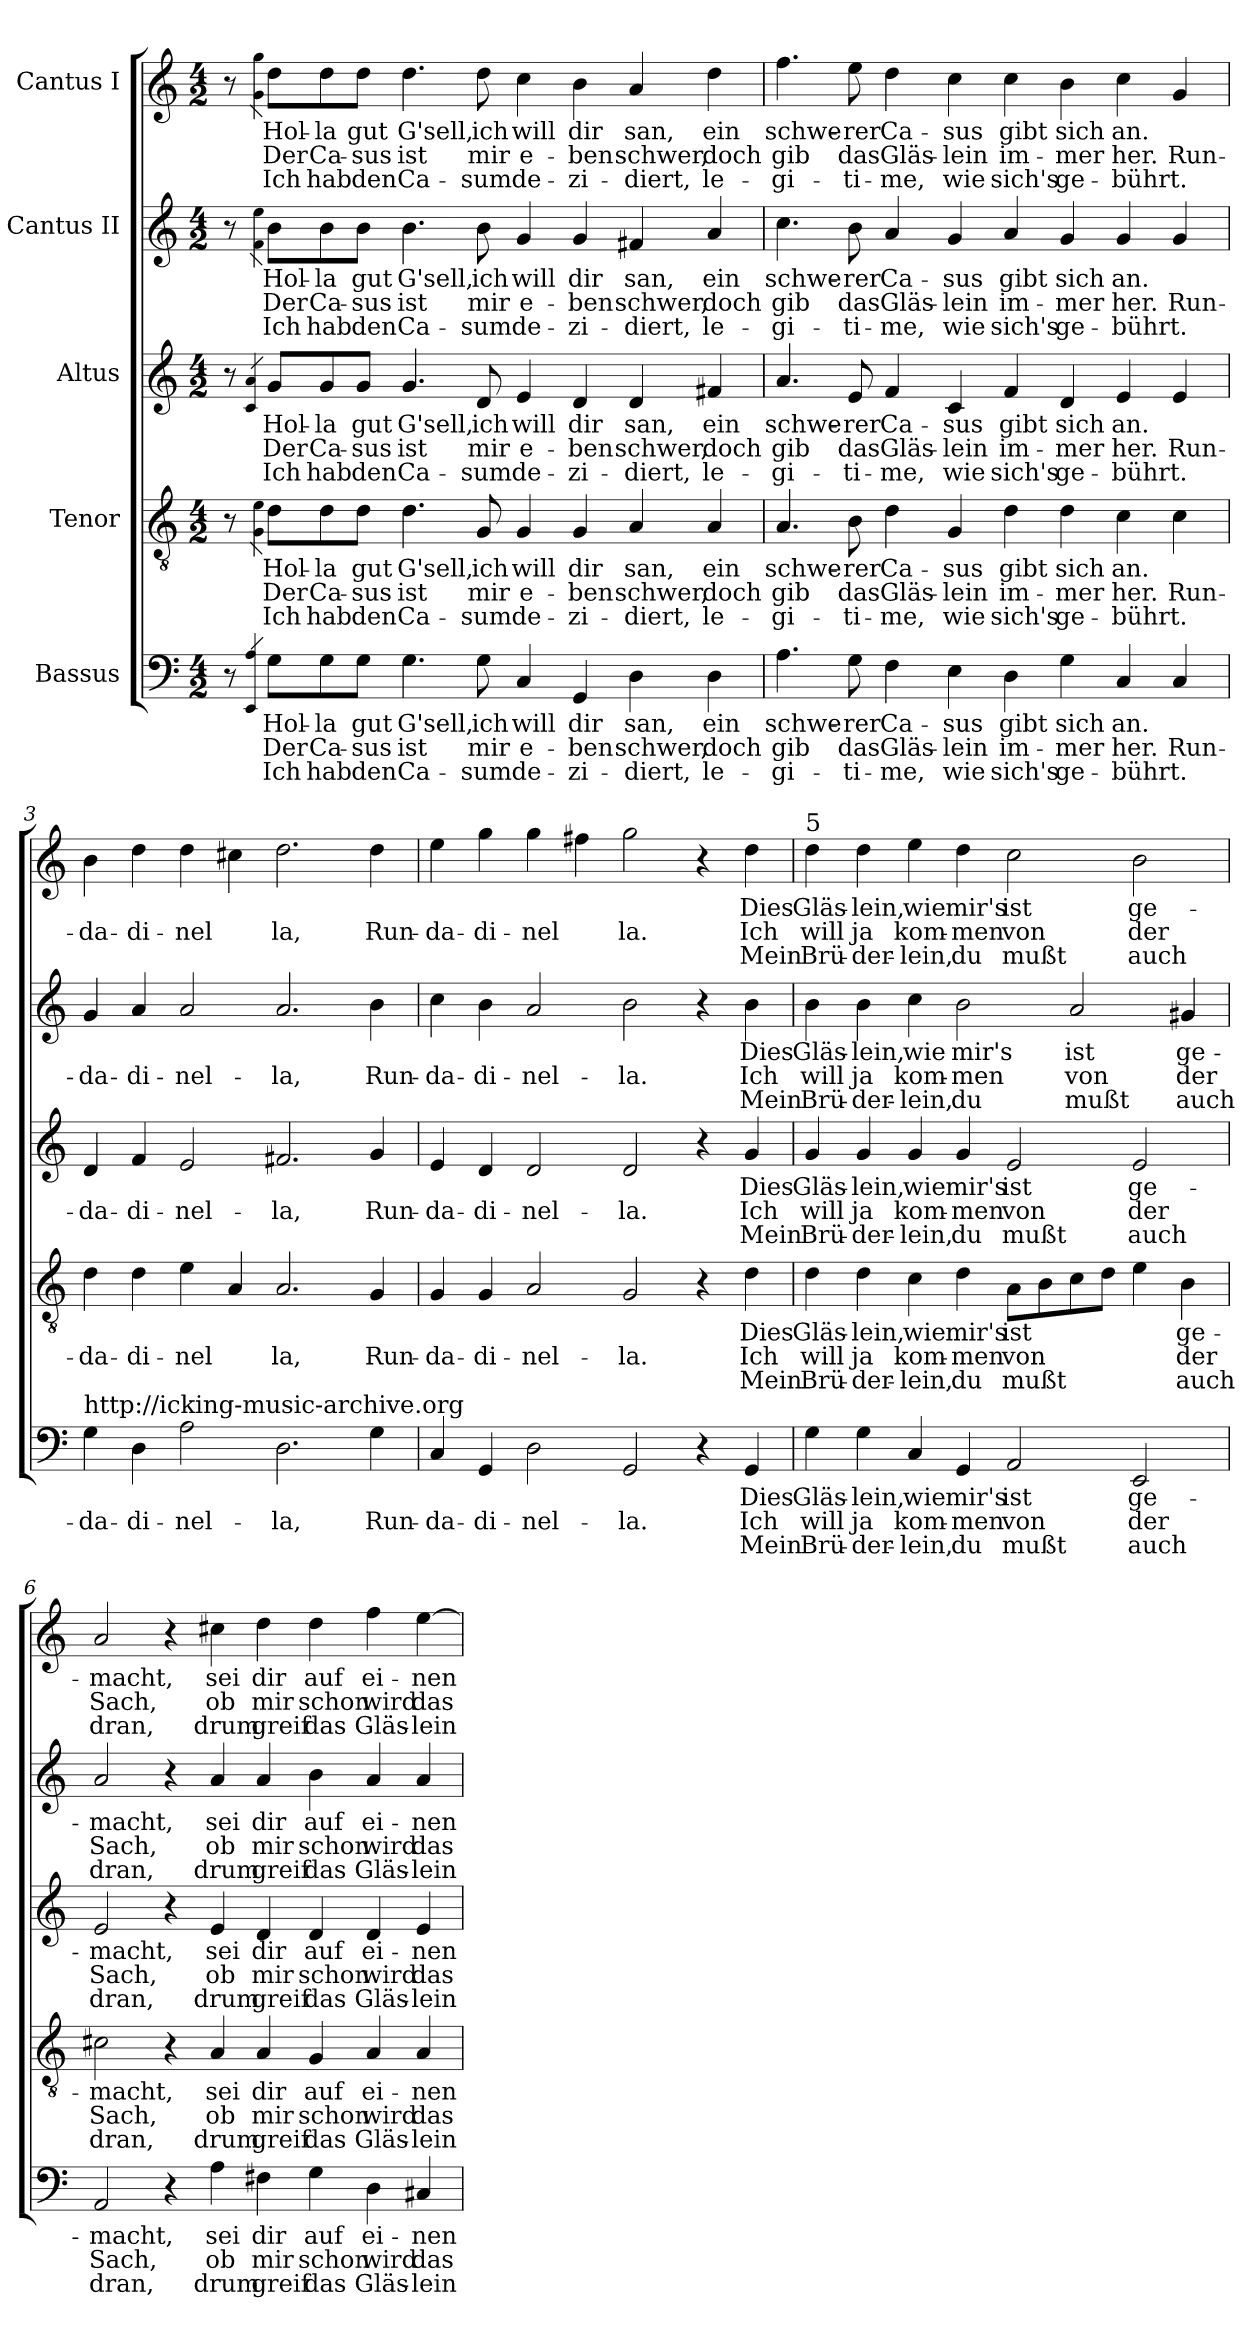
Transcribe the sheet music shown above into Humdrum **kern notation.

**kern	**text	**text	**text	**kern	**text	**text	**text	**kern	**text	**text	**text	**kern	**text	**text	**text	**kern	**text	**text	**text
*part5	*part5	*part5	*part5	*part4	*part4	*part4	*part4	*part3	*part3	*part3	*part3	*part2	*part2	*part2	*part2	*part1	*part1	*part1	*part1
*staff5	*staff5	*staff5	*staff5	*staff4	*staff4	*staff4	*staff4	*staff3	*staff3	*staff3	*staff3	*staff2	*staff2	*staff2	*staff2	*staff1	*staff1	*staff1	*staff1
*I"Bassus	*	*	*	*I"Tenor	*	*	*	*I"Altus	*	*	*	*I"Cantus II	*	*	*	*I"Cantus I	*	*	*
*clefF4	*	*	*	*clefGv2	*	*	*	*clefG2	*	*	*	*clefG2	*	*	*	*clefG2	*	*	*
*k[]	*	*	*	*k[]	*	*	*	*k[]	*	*	*	*k[]	*	*	*	*k[]	*	*	*
*M4/2	*	*	*	*M4/2	*	*	*	*M4/2	*	*	*	*M4/2	*	*	*	*M4/2	*	*	*
=1	=1	=1	=1	=1	=1	=1	=1	=1	=1	=1	=1	=1	=1	=1	=1	=1	=1	=1	=1
8r	.	.	.	8r	.	.	.	8r	.	.	.	8r	.	.	.	8r	.	.	.
4qEE 4qA	.	.	.	4qG 4qe	.	.	.	4qc 4qa	.	.	.	4qf 4qee	.	.	.	4qg 4qgg	.	.	.
!	!LO:LY:b	!LO:LY:b	!LO:LY:b	!	!LO:LY:b	!LO:LY:b	!LO:LY:b	!	!LO:LY:b	!LO:LY:b	!LO:LY:b	!	!LO:LY:b	!LO:LY:b	!LO:LY:b	!	!LO:LY:b	!LO:LY:b	!LO:LY:b
8G\L	Hol-	Der	Ich	8d\L	Hol-	Der	Ich	8g/L	Hol-	Der	Ich	8b\L	Hol-	Der	Ich	8dd\L	Hol-	Der	Ich
!	!LO:LY:b	!LO:LY:b	!LO:LY:b	!	!LO:LY:b	!LO:LY:b	!LO:LY:b	!	!LO:LY:b	!LO:LY:b	!LO:LY:b	!	!LO:LY:b	!LO:LY:b	!LO:LY:b	!	!LO:LY:b	!LO:LY:b	!LO:LY:b
8G\	la	Ca-	hab	8d\	la	Ca-	hab	8g/	la	Ca-	hab	8b\	la	Ca-	hab	8dd\	la	Ca-	hab
!	!LO:LY:b	!LO:LY:b	!LO:LY:b	!	!LO:LY:b	!LO:LY:b	!LO:LY:b	!	!LO:LY:b	!LO:LY:b	!LO:LY:b	!	!LO:LY:b	!LO:LY:b	!LO:LY:b	!	!LO:LY:b	!LO:LY:b	!LO:LY:b
8G\J	gut	sus	den	8d\J	gut	sus	den	8g/J	gut	sus	den	8b\J	gut	sus	den	8dd\J	gut	sus	den
!	!LO:LY:b	!LO:LY:b	!LO:LY:b	!	!LO:LY:b	!LO:LY:b	!LO:LY:b	!	!LO:LY:b	!LO:LY:b	!LO:LY:b	!	!LO:LY:b	!LO:LY:b	!LO:LY:b	!	!LO:LY:b	!LO:LY:b	!LO:LY:b
4.G\	G'sell,	ist	Ca-	4.d\	G'sell,	ist	Ca-	4.g/	G'sell,	ist	Ca-	4.b\	G'sell,	ist	Ca-	4.dd\	G'sell,	ist	Ca-
!	!LO:LY:b	!LO:LY:b	!LO:LY:b	!	!LO:LY:b	!LO:LY:b	!LO:LY:b	!	!LO:LY:b	!LO:LY:b	!LO:LY:b	!	!LO:LY:b	!LO:LY:b	!LO:LY:b	!	!LO:LY:b	!LO:LY:b	!LO:LY:b
8G\	ich	mir	sum	8G/	ich	mir	sum	8d/	ich	mir	sum	8b\	ich	mir	sum	8dd\	ich	mir	sum
!	!LO:LY:b	!LO:LY:b	!LO:LY:b	!	!LO:LY:b	!LO:LY:b	!LO:LY:b	!	!LO:LY:b	!LO:LY:b	!LO:LY:b	!	!LO:LY:b	!LO:LY:b	!LO:LY:b	!	!LO:LY:b	!LO:LY:b	!LO:LY:b
4C/	will	e-	de-	4G/	will	e-	de-	4e/	will	e-	de-	4g/	will	e-	de-	4cc\	will	e-	de-
!	!LO:LY:b	!LO:LY:b	!LO:LY:b	!	!LO:LY:b	!LO:LY:b	!LO:LY:b	!	!LO:LY:b	!LO:LY:b	!LO:LY:b	!	!LO:LY:b	!LO:LY:b	!LO:LY:b	!	!LO:LY:b	!LO:LY:b	!LO:LY:b
4GG/	dir	ben	zi-	4G/	dir	ben	zi-	4d/	dir	ben	zi-	4g/	dir	ben	zi-	4b\	dir	ben	zi-
!	!LO:LY:b	!LO:LY:b	!LO:LY:b	!	!LO:LY:b	!LO:LY:b	!LO:LY:b	!	!LO:LY:b	!LO:LY:b	!LO:LY:b	!	!LO:LY:b	!LO:LY:b	!LO:LY:b	!	!LO:LY:b	!LO:LY:b	!LO:LY:b
4D\	san,	schwer,	diert,	4A/	san,	schwer,	diert,	4d/	san,	schwer,	diert,	4f#X/	san,	schwer,	diert,	4a/	san,	schwer,	diert,
!	!LO:LY:b	!LO:LY:b	!LO:LY:b	!	!LO:LY:b	!LO:LY:b	!LO:LY:b	!	!LO:LY:b	!LO:LY:b	!LO:LY:b	!	!LO:LY:b	!LO:LY:b	!LO:LY:b	!	!LO:LY:b	!LO:LY:b	!LO:LY:b
4D\	ein	doch	le-	4A/	ein	doch	le-	4f#X/	ein	doch	le-	4a/	ein	doch	le-	4dd\	ein	doch	le-
=2	=2	=2	=2	=2	=2	=2	=2	=2	=2	=2	=2	=2	=2	=2	=2	=2	=2	=2	=2
!	!LO:LY:b	!LO:LY:b	!LO:LY:b	!	!LO:LY:b	!LO:LY:b	!LO:LY:b	!	!LO:LY:b	!LO:LY:b	!LO:LY:b	!	!LO:LY:b	!LO:LY:b	!LO:LY:b	!	!LO:LY:b	!LO:LY:b	!LO:LY:b
4.A\	schwe-	gib	gi-	4.A/	schwe-	gib	gi-	4.a/	schwe-	gib	gi-	4.cc\	schwe-	gib	gi-	4.ff\	schwe-	gib	gi-
!	!LO:LY:b	!LO:LY:b	!LO:LY:b	!	!LO:LY:b	!LO:LY:b	!LO:LY:b	!	!LO:LY:b	!LO:LY:b	!LO:LY:b	!	!LO:LY:b	!LO:LY:b	!LO:LY:b	!	!LO:LY:b	!LO:LY:b	!LO:LY:b
8G\	rer	das	ti-	8B\	rer	das	ti-	8e/	rer	das	ti-	8b\	rer	das	ti-	8ee\	rer	das	ti-
!	!LO:LY:b	!LO:LY:b	!LO:LY:b	!	!LO:LY:b	!LO:LY:b	!LO:LY:b	!	!LO:LY:b	!LO:LY:b	!LO:LY:b	!	!LO:LY:b	!LO:LY:b	!LO:LY:b	!	!LO:LY:b	!LO:LY:b	!LO:LY:b
4F\	Ca-	Gläs-	me,	4d\	Ca-	Gläs-	me,	4f/	Ca-	Gläs-	me,	4a/	Ca-	Gläs-	me,	4dd\	Ca-	Gläs-	me,
!	!LO:LY:b	!LO:LY:b	!LO:LY:b	!	!LO:LY:b	!LO:LY:b	!LO:LY:b	!	!LO:LY:b	!LO:LY:b	!LO:LY:b	!	!LO:LY:b	!LO:LY:b	!LO:LY:b	!	!LO:LY:b	!LO:LY:b	!LO:LY:b
4E\	sus	lein	wie	4G/	sus	lein	wie	4c/	sus	lein	wie	4g/	sus	lein	wie	4cc\	sus	lein	wie
!	!LO:LY:b	!LO:LY:b	!LO:LY:b	!	!LO:LY:b	!LO:LY:b	!LO:LY:b	!	!LO:LY:b	!LO:LY:b	!LO:LY:b	!	!LO:LY:b	!LO:LY:b	!LO:LY:b	!	!LO:LY:b	!LO:LY:b	!LO:LY:b
4D\	gibt	im-	sich's	4d\	gibt	im-	sich's	4f/	gibt	im-	sich's	4a/	gibt	im-	sich's	4cc\	gibt	im-	sich's
!	!LO:LY:b	!LO:LY:b	!LO:LY:b	!	!LO:LY:b	!LO:LY:b	!LO:LY:b	!	!LO:LY:b	!LO:LY:b	!LO:LY:b	!	!LO:LY:b	!LO:LY:b	!LO:LY:b	!	!LO:LY:b	!LO:LY:b	!LO:LY:b
4G\	sich	mer	ge-	4d\	sich	mer	ge-	4d/	sich	mer	ge-	4g/	sich	mer	ge-	4b\	sich	mer	ge-
!	!LO:LY:b	!LO:LY:b	!LO:LY:b	!	!LO:LY:b	!LO:LY:b	!LO:LY:b	!	!LO:LY:b	!LO:LY:b	!LO:LY:b	!	!LO:LY:b	!LO:LY:b	!LO:LY:b	!	!LO:LY:b	!LO:LY:b	!LO:LY:b
4C/	an.	her.	bührt.	4c\	an.	her.	bührt.	4e/	an.	her.	bührt.	4g/	an.	her.	bührt.	4cc\	an.	her.	bührt.
!	!	!LO:LY:b	!	!	!	!LO:LY:b	!	!	!	!LO:LY:b	!	!	!	!LO:LY:b	!	!	!	!LO:LY:b	!
4C/	.	Run-	.	4c\	.	Run-	.	4e/	.	Run-	.	4g/	.	Run-	.	4g/	.	Run-	.
!!LO:PB:g=z
=3	=3	=3	=3	=3	=3	=3	=3	=3	=3	=3	=3	=3	=3	=3	=3	=3	=3	=3	=3
!LO:TX:a:t=http&colon;//icking-music-archive.org	!	!	!	!	!	!	!	!	!	!	!	!	!	!	!	!	!	!	!
!	!	!LO:LY:b	!	!	!	!LO:LY:b	!	!	!	!LO:LY:b	!	!	!	!LO:LY:b	!	!	!	!LO:LY:b	!
4G\	.	da-	.	4d\	.	da-	.	4d/	.	da-	.	4g/	.	da-	.	4b\	.	da-	.
!	!	!LO:LY:b	!	!	!	!LO:LY:b	!	!	!	!LO:LY:b	!	!	!	!LO:LY:b	!	!	!	!LO:LY:b	!
4D\	.	di-	.	4d\	.	di-	.	4f/	.	di-	.	4a/	.	di-	.	4dd\	.	di-	.
!	!	!LO:LY:b	!	!	!	!LO:LY:b	!	!	!	!LO:LY:b	!	!	!	!LO:LY:b	!	!	!	!LO:LY:b	!
2A\	.	nel-	.	4e\	.	nel	.	2e/	.	nel-	.	2a/	.	nel-	.	4dd\	.	nel	.
!	!	!	!	!	!	!LO:LY:b	!	!	!	!	!	!	!	!	!	!	!	!LO:LY:b	!
.	.	.	.	4A/	.	-	.	.	.	.	.	.	.	.	.	4cc#X\	.	-	.
!	!	!LO:LY:b	!	!	!	!LO:LY:b	!	!	!	!LO:LY:b	!	!	!	!LO:LY:b	!	!	!	!LO:LY:b	!
2.D\	.	la,	.	2.A/	.	la,	.	2.f#X/	.	la,	.	2.a/	.	la,	.	2.dd\	.	la,	.
!	!	!LO:LY:b	!	!	!	!LO:LY:b	!	!	!	!LO:LY:b	!	!	!	!LO:LY:b	!	!	!	!LO:LY:b	!
4G\	.	Run-	.	4G/	.	Run-	.	4g/	.	Run-	.	4b\	.	Run-	.	4dd\	.	Run-	.
=4	=4	=4	=4	=4	=4	=4	=4	=4	=4	=4	=4	=4	=4	=4	=4	=4	=4	=4	=4
!	!	!LO:LY:b	!	!	!	!LO:LY:b	!	!	!	!LO:LY:b	!	!	!	!LO:LY:b	!	!	!	!LO:LY:b	!
4C/	.	da-	.	4G/	.	da-	.	4e/	.	da-	.	4cc\	.	da-	.	4ee\	.	da-	.
!	!	!LO:LY:b	!	!	!	!LO:LY:b	!	!	!	!LO:LY:b	!	!	!	!LO:LY:b	!	!	!	!LO:LY:b	!
4GG/	.	di-	.	4G/	.	di-	.	4d/	.	di-	.	4b\	.	di-	.	4gg\	.	di-	.
!	!	!LO:LY:b	!	!	!	!LO:LY:b	!	!	!	!LO:LY:b	!	!	!	!LO:LY:b	!	!	!	!LO:LY:b	!
2D\	.	nel-	.	2A/	.	nel-	.	2d/	.	nel-	.	2a/	.	nel-	.	4gg\	.	nel	.
!	!	!	!	!	!	!	!	!	!	!	!	!	!	!	!	!	!	!LO:LY:b	!
.	.	.	.	.	.	.	.	.	.	.	.	.	.	.	.	4ff#X\	.	-	.
!	!	!LO:LY:b	!	!	!	!LO:LY:b	!	!	!	!LO:LY:b	!	!	!	!LO:LY:b	!	!	!	!LO:LY:b	!
2GG/	.	la.	.	2G/	.	la.	.	2d/	.	la.	.	2b\	.	la.	.	2gg\	.	la.	.
4r	.	.	.	4r	.	.	.	4r	.	.	.	4r	.	.	.	4r	.	.	.
!	!LO:LY:b	!LO:LY:b	!LO:LY:b	!	!LO:LY:b	!LO:LY:b	!LO:LY:b	!	!LO:LY:b	!LO:LY:b	!LO:LY:b	!	!LO:LY:b	!LO:LY:b	!LO:LY:b	!	!LO:LY:b	!LO:LY:b	!LO:LY:b
4GG/	Dies	Ich	Mein	4d\	Dies	Ich	Mein	4g/	Dies	Ich	Mein	4b\	Dies	Ich	Mein	4dd\	Dies	Ich	Mein
=5	=5	=5	=5	=5	=5	=5	=5	=5	=5	=5	=5	=5	=5	=5	=5	=5	=5	=5	=5
!	!	!	!	!	!	!	!	!	!	!	!	!	!	!	!	!LO:TX:a:t=5	!	!	!
!	!LO:LY:b	!LO:LY:b	!LO:LY:b	!	!LO:LY:b	!LO:LY:b	!LO:LY:b	!	!LO:LY:b	!LO:LY:b	!LO:LY:b	!	!LO:LY:b	!LO:LY:b	!LO:LY:b	!	!LO:LY:b	!LO:LY:b	!LO:LY:b
4G\	Gläs-	will	Brü-	4d\	Gläs-	will	Brü-	4g/	Gläs-	will	Brü-	4b\	Gläs-	will	Brü-	4dd\	Gläs-	will	Brü-
!	!LO:LY:b	!LO:LY:b	!LO:LY:b	!	!LO:LY:b	!LO:LY:b	!LO:LY:b	!	!LO:LY:b	!LO:LY:b	!LO:LY:b	!	!LO:LY:b	!LO:LY:b	!LO:LY:b	!	!LO:LY:b	!LO:LY:b	!LO:LY:b
4G\	lein,	ja	der-	4d\	lein,	ja	der-	4g/	lein,	ja	der-	4b\	lein,	ja	der-	4dd\	lein,	ja	der-
!	!LO:LY:b	!LO:LY:b	!LO:LY:b	!	!LO:LY:b	!LO:LY:b	!LO:LY:b	!	!LO:LY:b	!LO:LY:b	!LO:LY:b	!	!LO:LY:b	!LO:LY:b	!LO:LY:b	!	!LO:LY:b	!LO:LY:b	!LO:LY:b
4C/	wie	kom-	lein,	4c\	wie	kom-	lein,	4g/	wie	kom-	lein,	4cc\	wie	kom-	lein,	4ee\	wie	kom-	lein,
!	!LO:LY:b	!LO:LY:b	!LO:LY:b	!	!LO:LY:b	!LO:LY:b	!LO:LY:b	!	!LO:LY:b	!LO:LY:b	!LO:LY:b	!	!LO:LY:b	!LO:LY:b	!LO:LY:b	!	!LO:LY:b	!LO:LY:b	!LO:LY:b
4GG/	mir's	men	du	4d\	mir's	men	du	4g/	mir's	men	du	2b\	mir's	men	du	4dd\	mir's	men	du
!	!LO:LY:b	!LO:LY:b	!LO:LY:b	!	!LO:LY:b	!LO:LY:b	!LO:LY:b	!	!LO:LY:b	!LO:LY:b	!LO:LY:b	!	!	!	!	!	!LO:LY:b	!LO:LY:b	!LO:LY:b
2AA/	ist	von	mußt	8A\L	ist	von	mußt	2e/	ist	von	mußt	.	.	.	.	2cc\	ist	von	mußt
.	.	.	.	8B\	.	.	.	.	.	.	.	.	.	.	.	.	.	.	.
!	!	!	!	!	!	!	!	!	!	!	!	!	!LO:LY:b	!LO:LY:b	!LO:LY:b	!	!	!	!
.	.	.	.	8c\	.	.	.	.	.	.	.	2a/	ist	von	mußt	.	.	.	.
.	.	.	.	8d\J	.	.	.	.	.	.	.	.	.	.	.	.	.	.	.
!	!LO:LY:b	!LO:LY:b	!LO:LY:b	!	!	!	!	!	!LO:LY:b	!LO:LY:b	!LO:LY:b	!	!	!	!	!	!LO:LY:b	!LO:LY:b	!LO:LY:b
2EE/	ge-	der	auch	4e\	.	.	.	2e/	ge-	der	auch	.	.	.	.	2b\	ge-	der	auch
!	!	!	!	!	!LO:LY:b	!LO:LY:b	!LO:LY:b	!	!	!	!	!	!LO:LY:b	!LO:LY:b	!LO:LY:b	!	!	!	!
.	.	.	.	4B\	ge-	der	auch	.	.	.	.	4g#X/	ge-	der	auch	.	.	.	.
!!LO:PB:g=z
=6	=6	=6	=6	=6	=6	=6	=6	=6	=6	=6	=6	=6	=6	=6	=6	=6	=6	=6	=6
!	!LO:LY:b	!LO:LY:b	!LO:LY:b	!	!LO:LY:b	!LO:LY:b	!LO:LY:b	!	!LO:LY:b	!LO:LY:b	!LO:LY:b	!	!LO:LY:b	!LO:LY:b	!LO:LY:b	!	!LO:LY:b	!LO:LY:b	!LO:LY:b
2AA/	macht,	Sach,	dran,	2c#X\	macht,	Sach,	dran,	2e/	macht,	Sach,	dran,	2a/	macht,	Sach,	dran,	2a/	macht,	Sach,	dran,
4r	.	.	.	4r	.	.	.	4r	.	.	.	4r	.	.	.	4r	.	.	.
!	!LO:LY:b	!LO:LY:b	!LO:LY:b	!	!LO:LY:b	!LO:LY:b	!LO:LY:b	!	!LO:LY:b	!LO:LY:b	!LO:LY:b	!	!LO:LY:b	!LO:LY:b	!LO:LY:b	!	!LO:LY:b	!LO:LY:b	!LO:LY:b
4A\	sei	ob	drum	4A/	sei	ob	drum	4e/	sei	ob	drum	4a/	sei	ob	drum	4cc#X\	sei	ob	drum
!	!LO:LY:b	!LO:LY:b	!LO:LY:b	!	!LO:LY:b	!LO:LY:b	!LO:LY:b	!	!LO:LY:b	!LO:LY:b	!LO:LY:b	!	!LO:LY:b	!LO:LY:b	!LO:LY:b	!	!LO:LY:b	!LO:LY:b	!LO:LY:b
4F#X\	dir	mir	greif	4A/	dir	mir	greif	4d/	dir	mir	greif	4a/	dir	mir	greif	4dd\	dir	mir	greif
!	!LO:LY:b	!LO:LY:b	!LO:LY:b	!	!LO:LY:b	!LO:LY:b	!LO:LY:b	!	!LO:LY:b	!LO:LY:b	!LO:LY:b	!	!LO:LY:b	!LO:LY:b	!LO:LY:b	!	!LO:LY:b	!LO:LY:b	!LO:LY:b
4G\	auf	schon	das	4G/	auf	schon	das	4d/	auf	schon	das	4b\	auf	schon	das	4dd\	auf	schon	das
!	!LO:LY:b	!LO:LY:b	!LO:LY:b	!	!LO:LY:b	!LO:LY:b	!LO:LY:b	!	!LO:LY:b	!LO:LY:b	!LO:LY:b	!	!LO:LY:b	!LO:LY:b	!LO:LY:b	!	!LO:LY:b	!LO:LY:b	!LO:LY:b
4D\	ei-	wird	Gläs-	4A/	ei-	wird	Gläs-	4d/	ei-	wird	Gläs-	4a/	ei-	wird	Gläs-	4ff\	ei-	wird	Gläs-
!	!LO:LY:b	!LO:LY:b	!LO:LY:b	!	!LO:LY:b	!LO:LY:b	!LO:LY:b	!	!LO:LY:b	!LO:LY:b	!LO:LY:b	!	!LO:LY:b	!LO:LY:b	!LO:LY:b	!	!LO:LY:b	!LO:LY:b	!LO:LY:b
4C#X/	nen	das	lein	4A/	nen	das	lein	4e/	nen	das	lein	4a/	nen	das	lein	[4ee\	nen	das	lein
=	=	=	=	=	=	=	=	=	=	=	=	=	=	=	=	=	=	=	=
*-	*-	*-	*-	*-	*-	*-	*-	*-	*-	*-	*-	*-	*-	*-	*-	*-	*-	*-	*-
